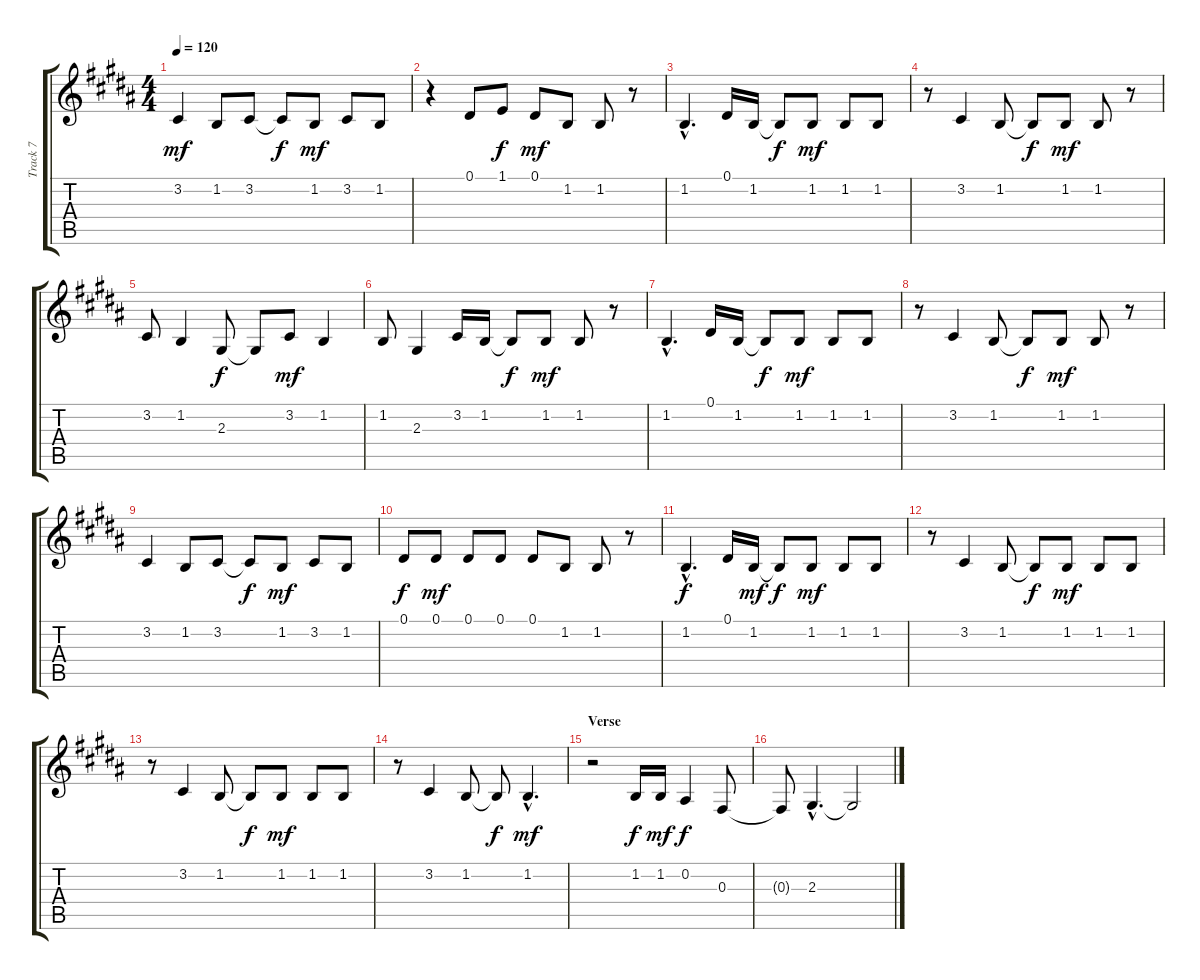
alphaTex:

\track ("Track 7" "Track 7") {instrument oboe}
\staff {score tabs}
\tuning (Eb4 Bb3 Gb3 Db3 Ab2 Eb2) {hide}
\ts (4 4)
\tempo 120
\clef g2
\ks b
3.2.4{dy mf} 1.2.8 3.2.8 3.2{t}.8{dy f} 1.2.8{dy mf} 3.2.8 1.2.8 |
r.4 0.1.8 1.1.8{dy f} 0.1.8{dy mf} 1.2.8 1.2.8 r.8 |
1.2{hac}.4{d} 0.1.16 1.2.16 1.2{t}.8{dy f} 1.2.8{dy mf} 1.2.8 1.2.8 |
r.8 3.2.4 1.2.8 1.2{t}.8{dy f} 1.2.8{dy mf} 1.2.8 r.8 |
3.2.8 1.2.4 2.3.8{dy f} 2.3{t}.8 3.2.8{dy mf} 1.2.4 |
1.2.8 2.3.4 3.2.16 1.2.16 1.2{t}.8{dy f} 1.2.8{dy mf} 1.2.8 r.8 |
1.2{hac}.4{d} 0.1.16 1.2.16 1.2{t}.8{dy f} 1.2.8{dy mf} 1.2.8 1.2.8 |
r.8 3.2.4 1.2.8 1.2{t}.8{dy f} 1.2.8{dy mf} 1.2.8 r.8 |
3.2.4 1.2.8 3.2.8 3.2{t}.8{dy f} 1.2.8{dy mf} 3.2.8 1.2.8 |
0.1.8{dy f} 0.1.8{dy mf} 0.1.8 0.1.8 0.1.8 1.2.8 1.2.8 r.8 |
1.2{hac}.4{d dy f} 0.1.16 1.2.16{dy mf} 1.2{t}.8{dy f} 1.2.8{dy mf} 1.2.8 1.2.8 |
r.8 3.2.4 1.2.8 1.2{t}.8{dy f} 1.2.8{dy mf} 1.2.8 1.2.8 |
r.8 3.2.4 1.2.8 1.2{t}.8{dy f} 1.2.8{dy mf} 1.2.8 1.2.8 |
r.8 3.2.4 1.2.8 1.2{t}.8{dy f} 1.2{hac}.4{d dy mf} |
\section ("" "Verse")
r.2 1.2.16{dy f} 1.2.16{dy mf} 0.2.4{dy f} 0.3.8 |
0.3{t}.8 2.3{hac}.4{d} 2.3{t}.2
